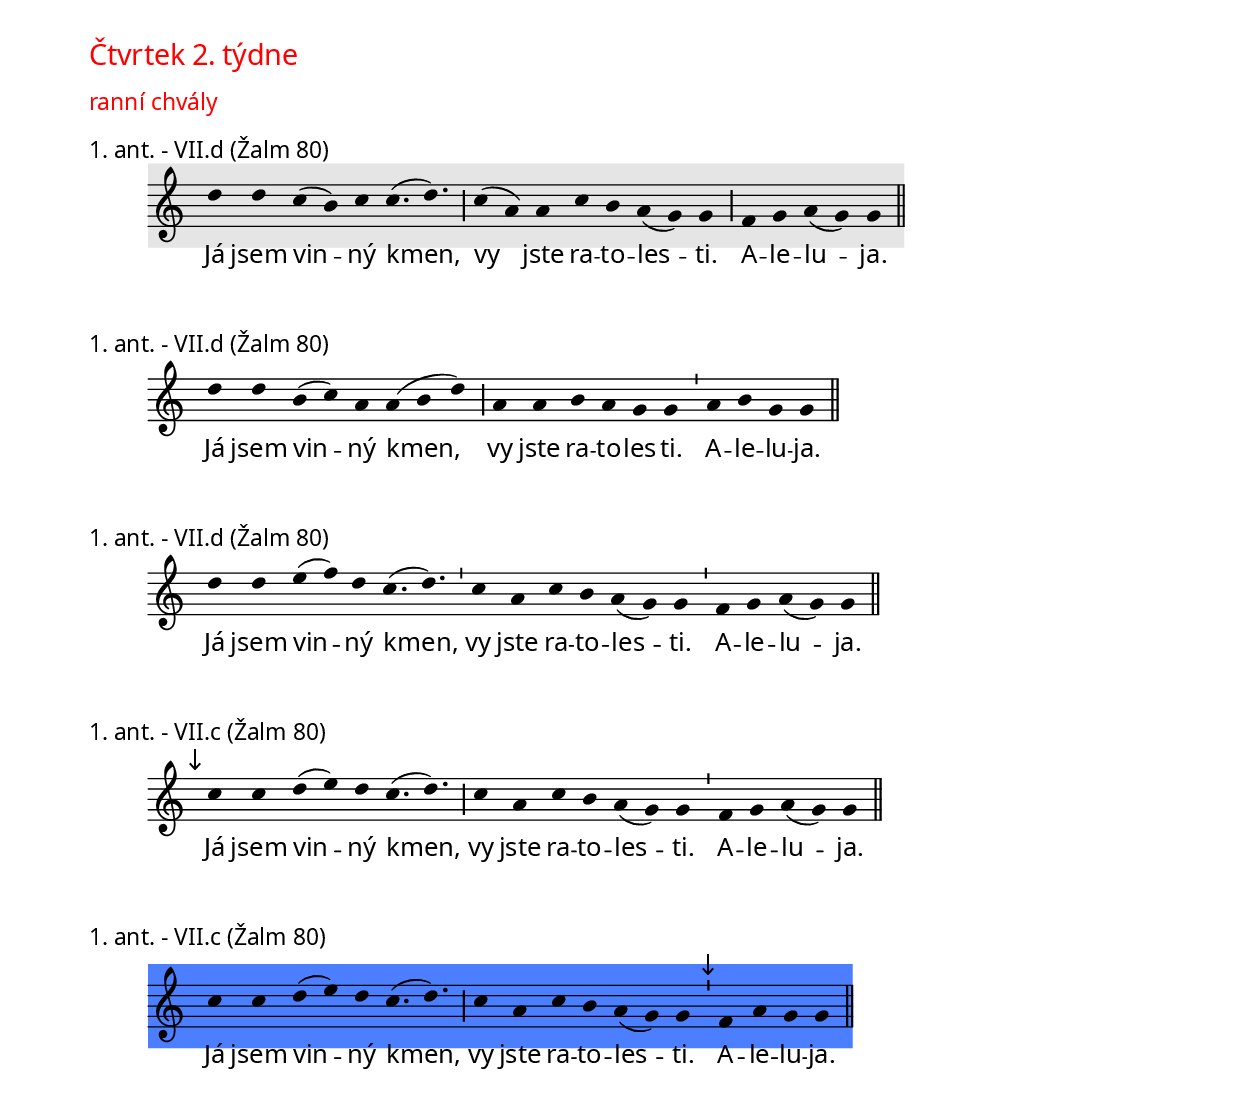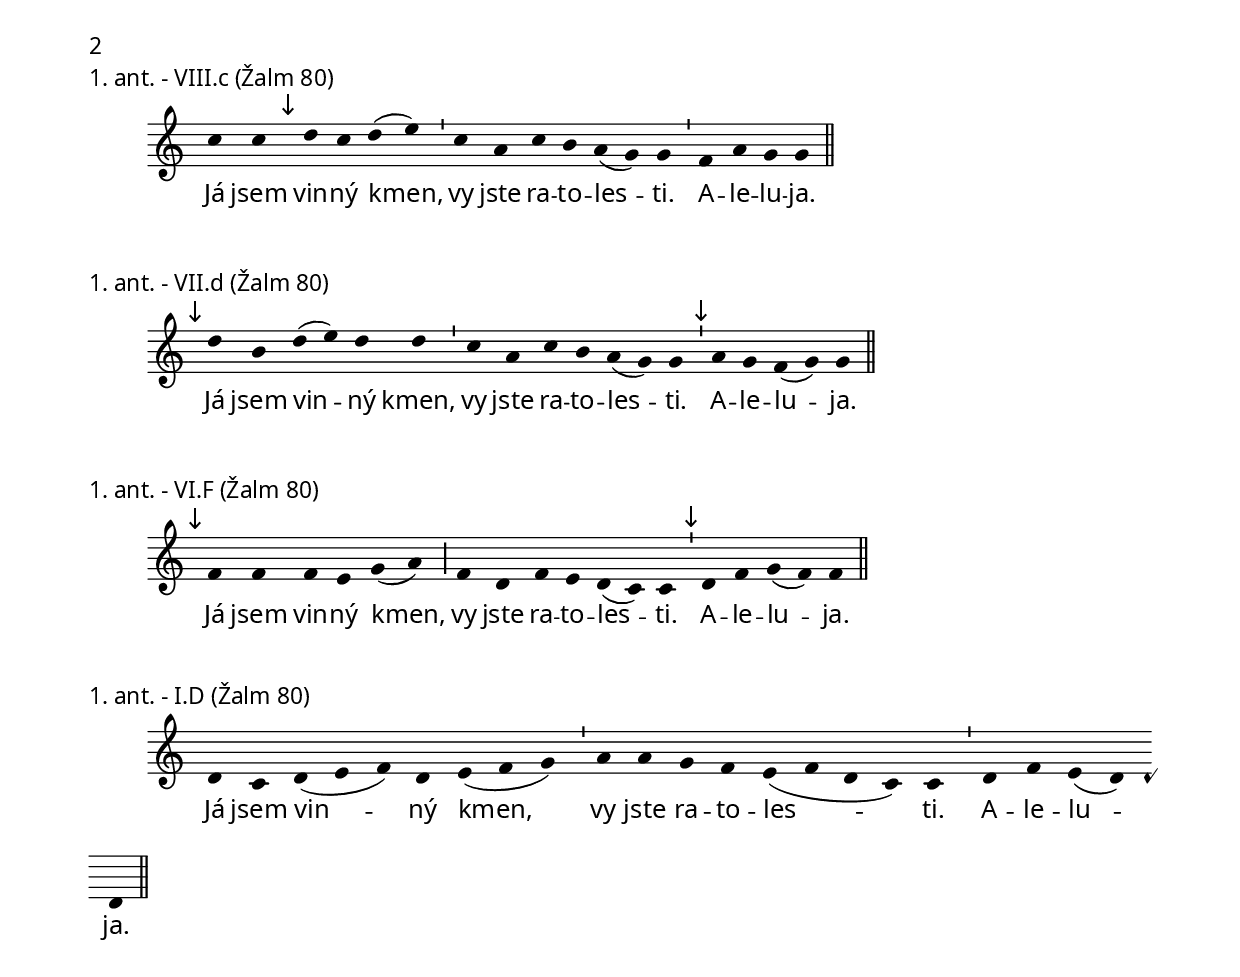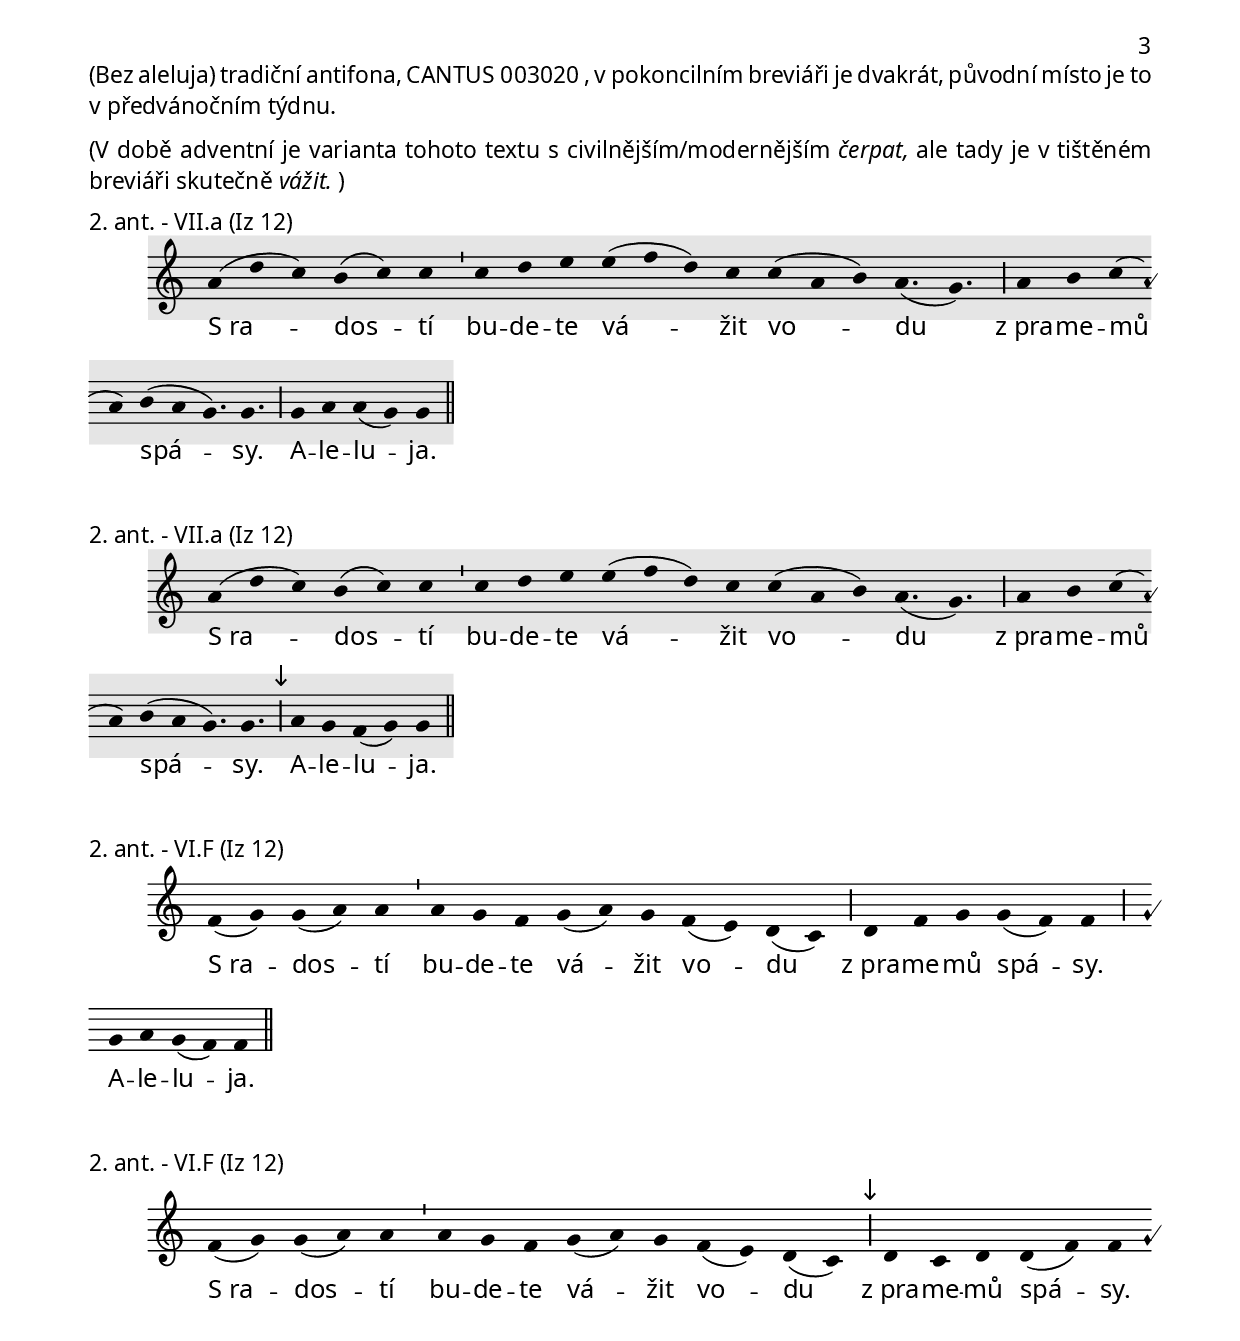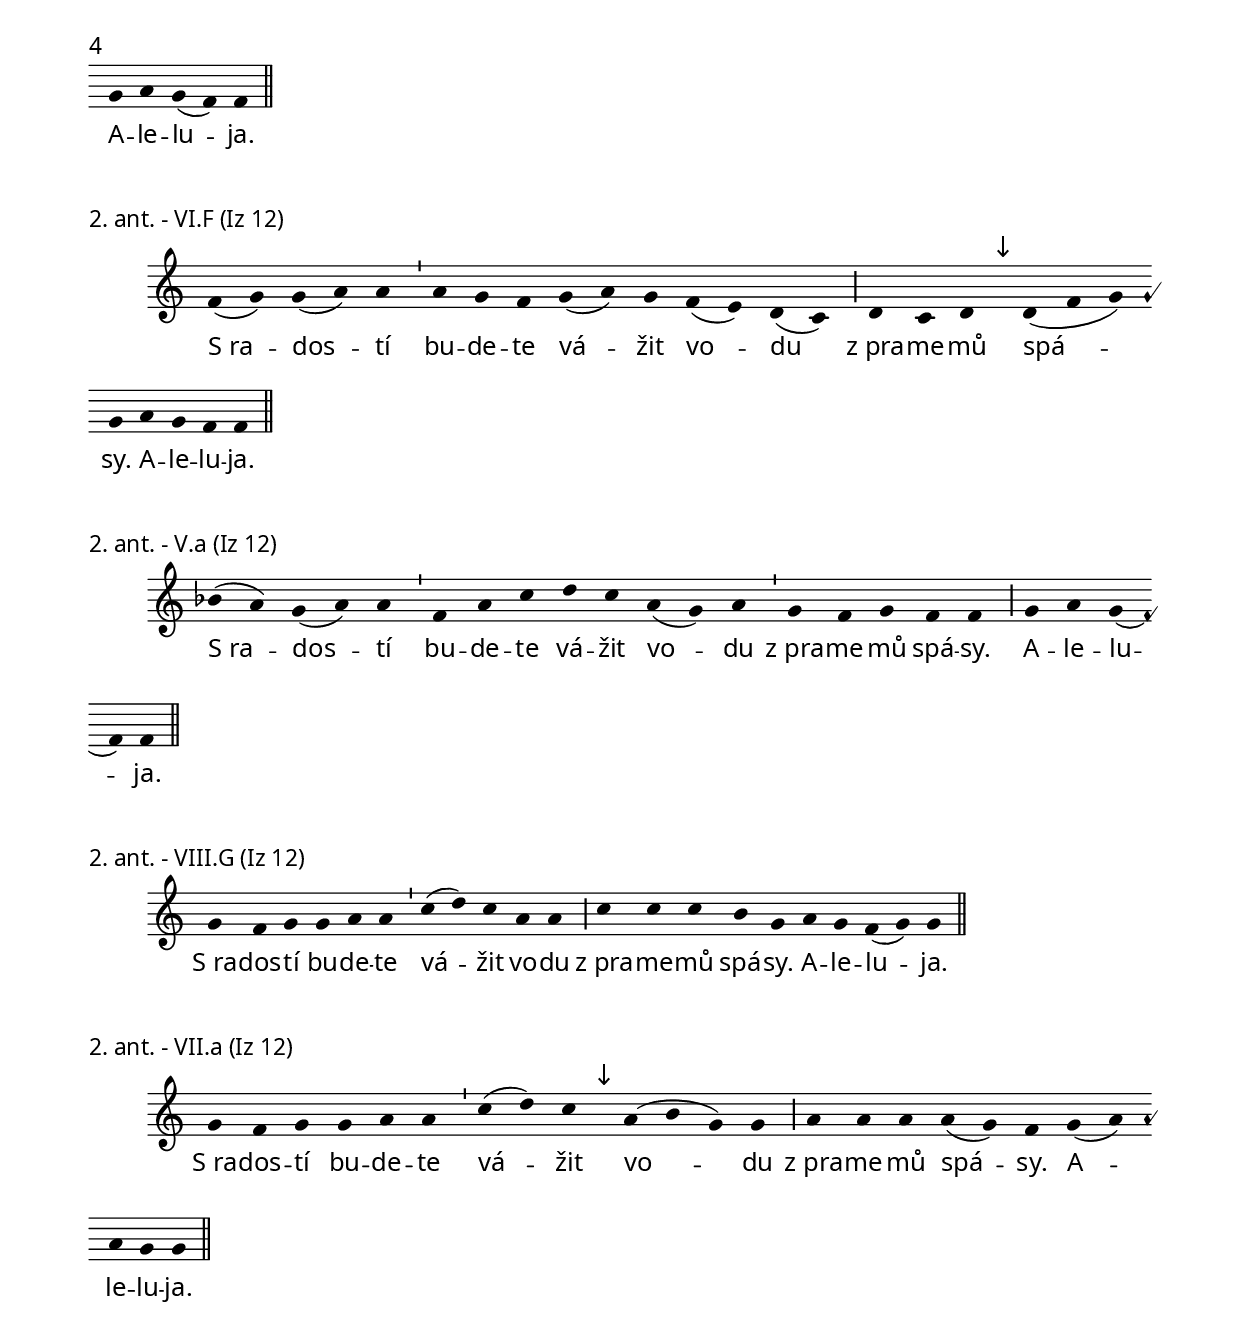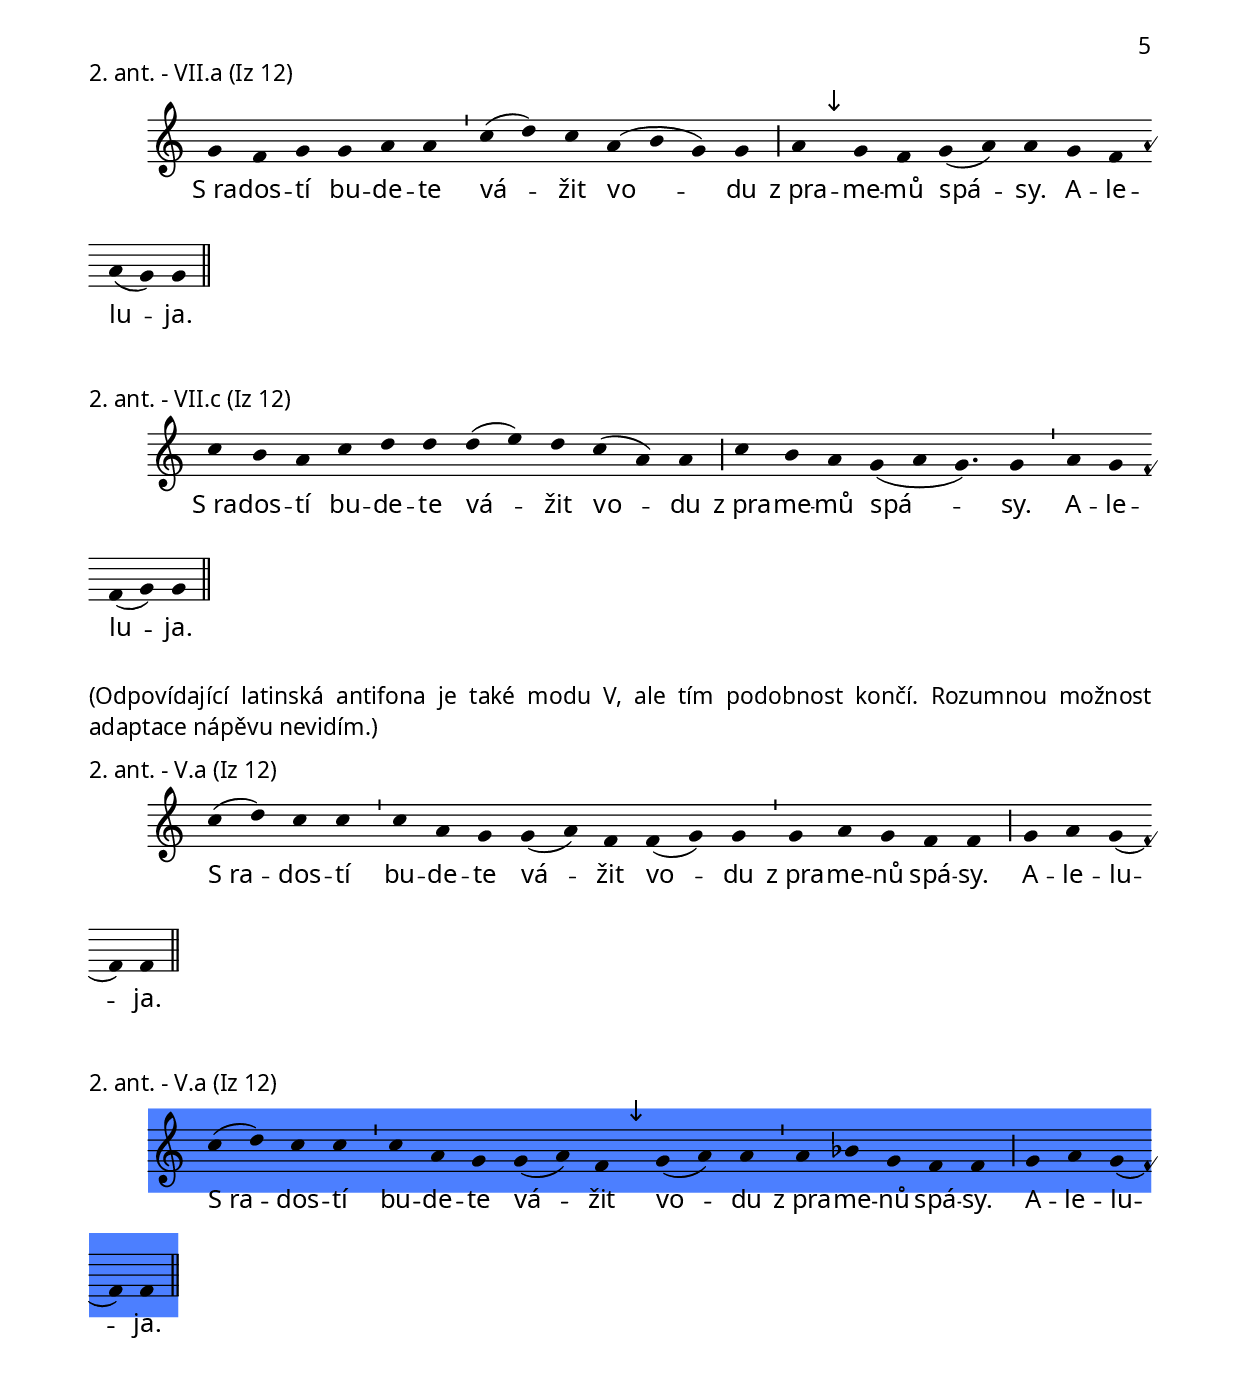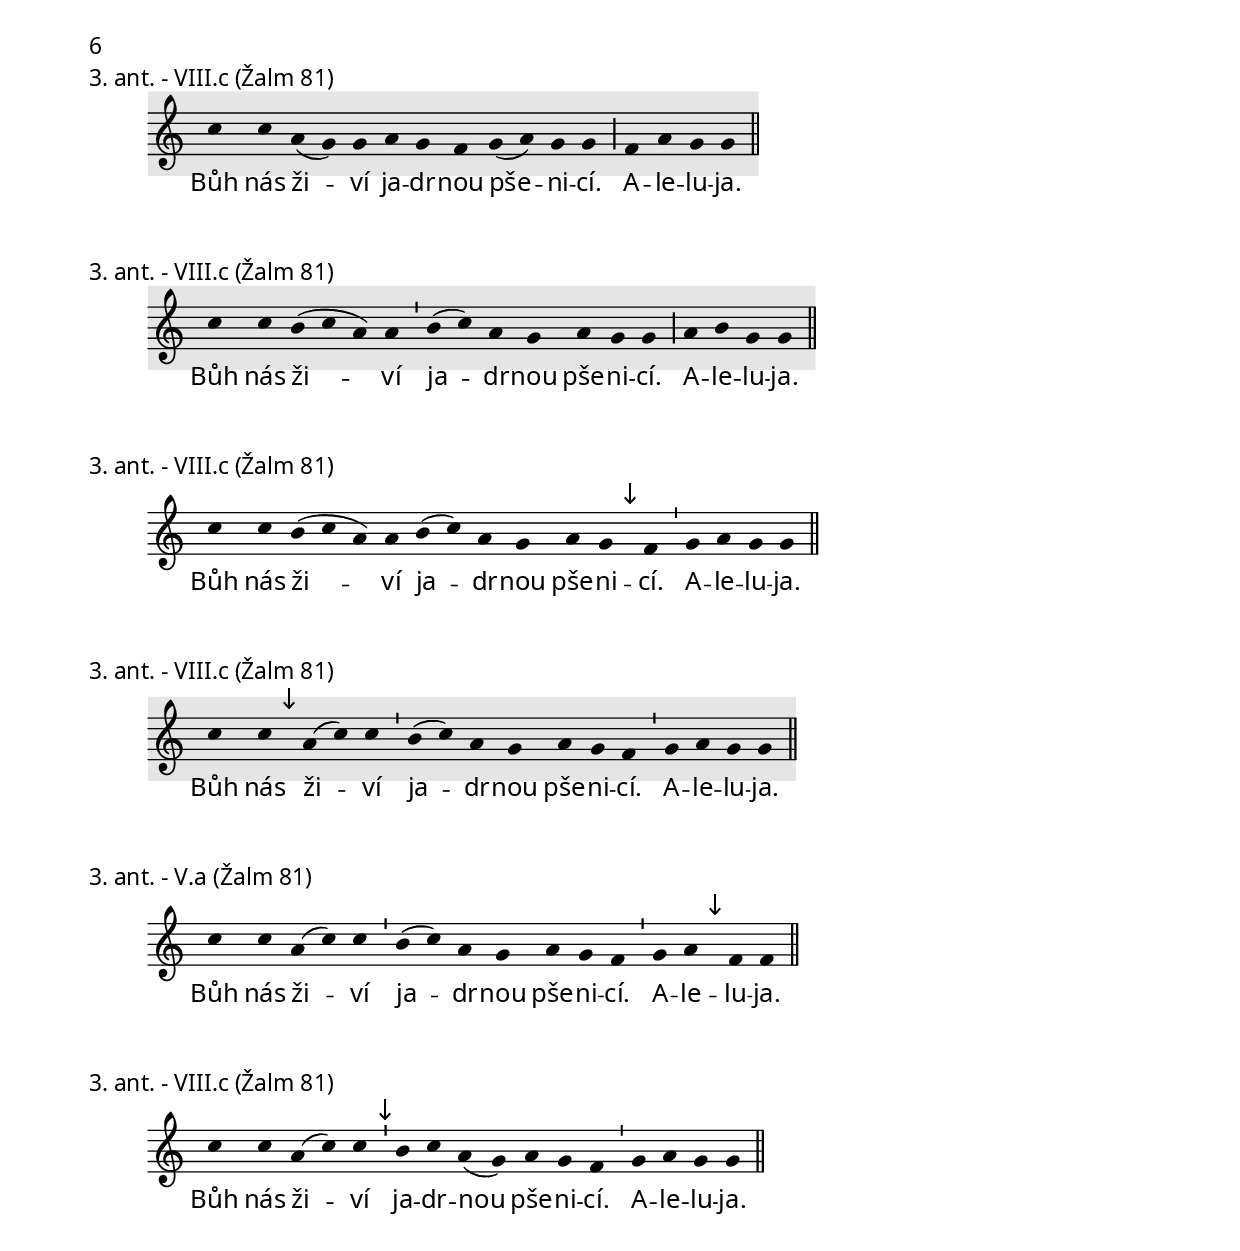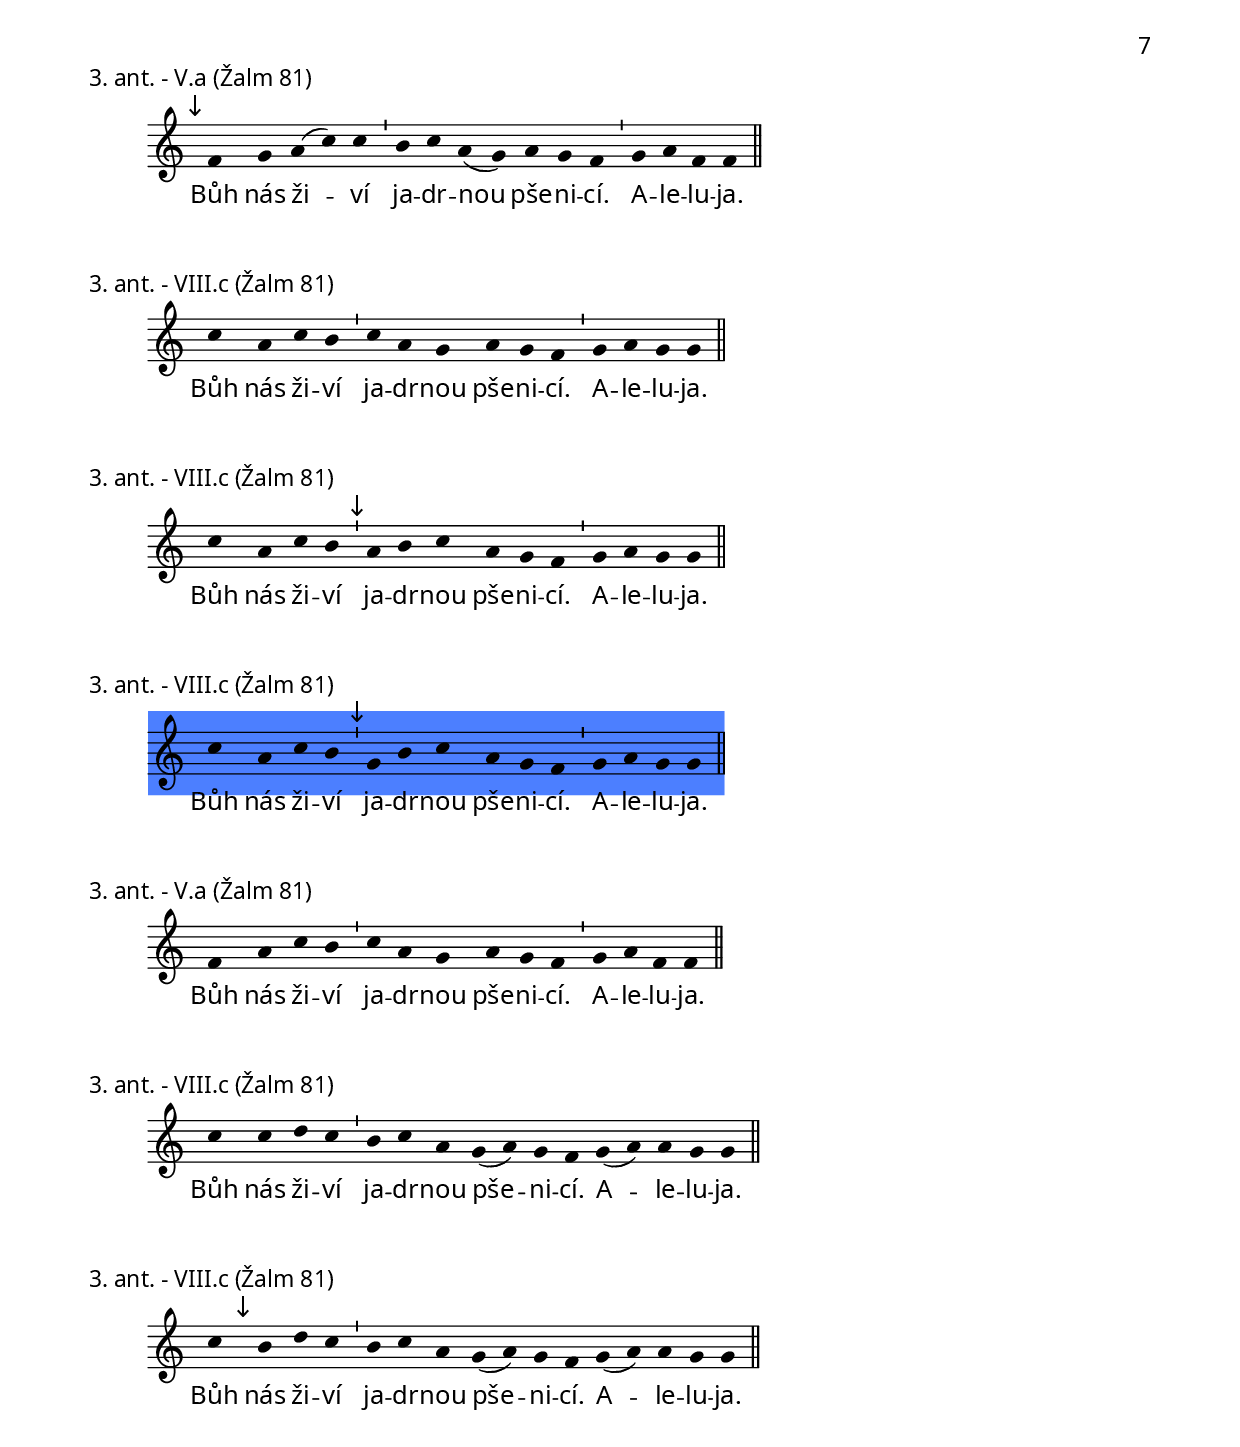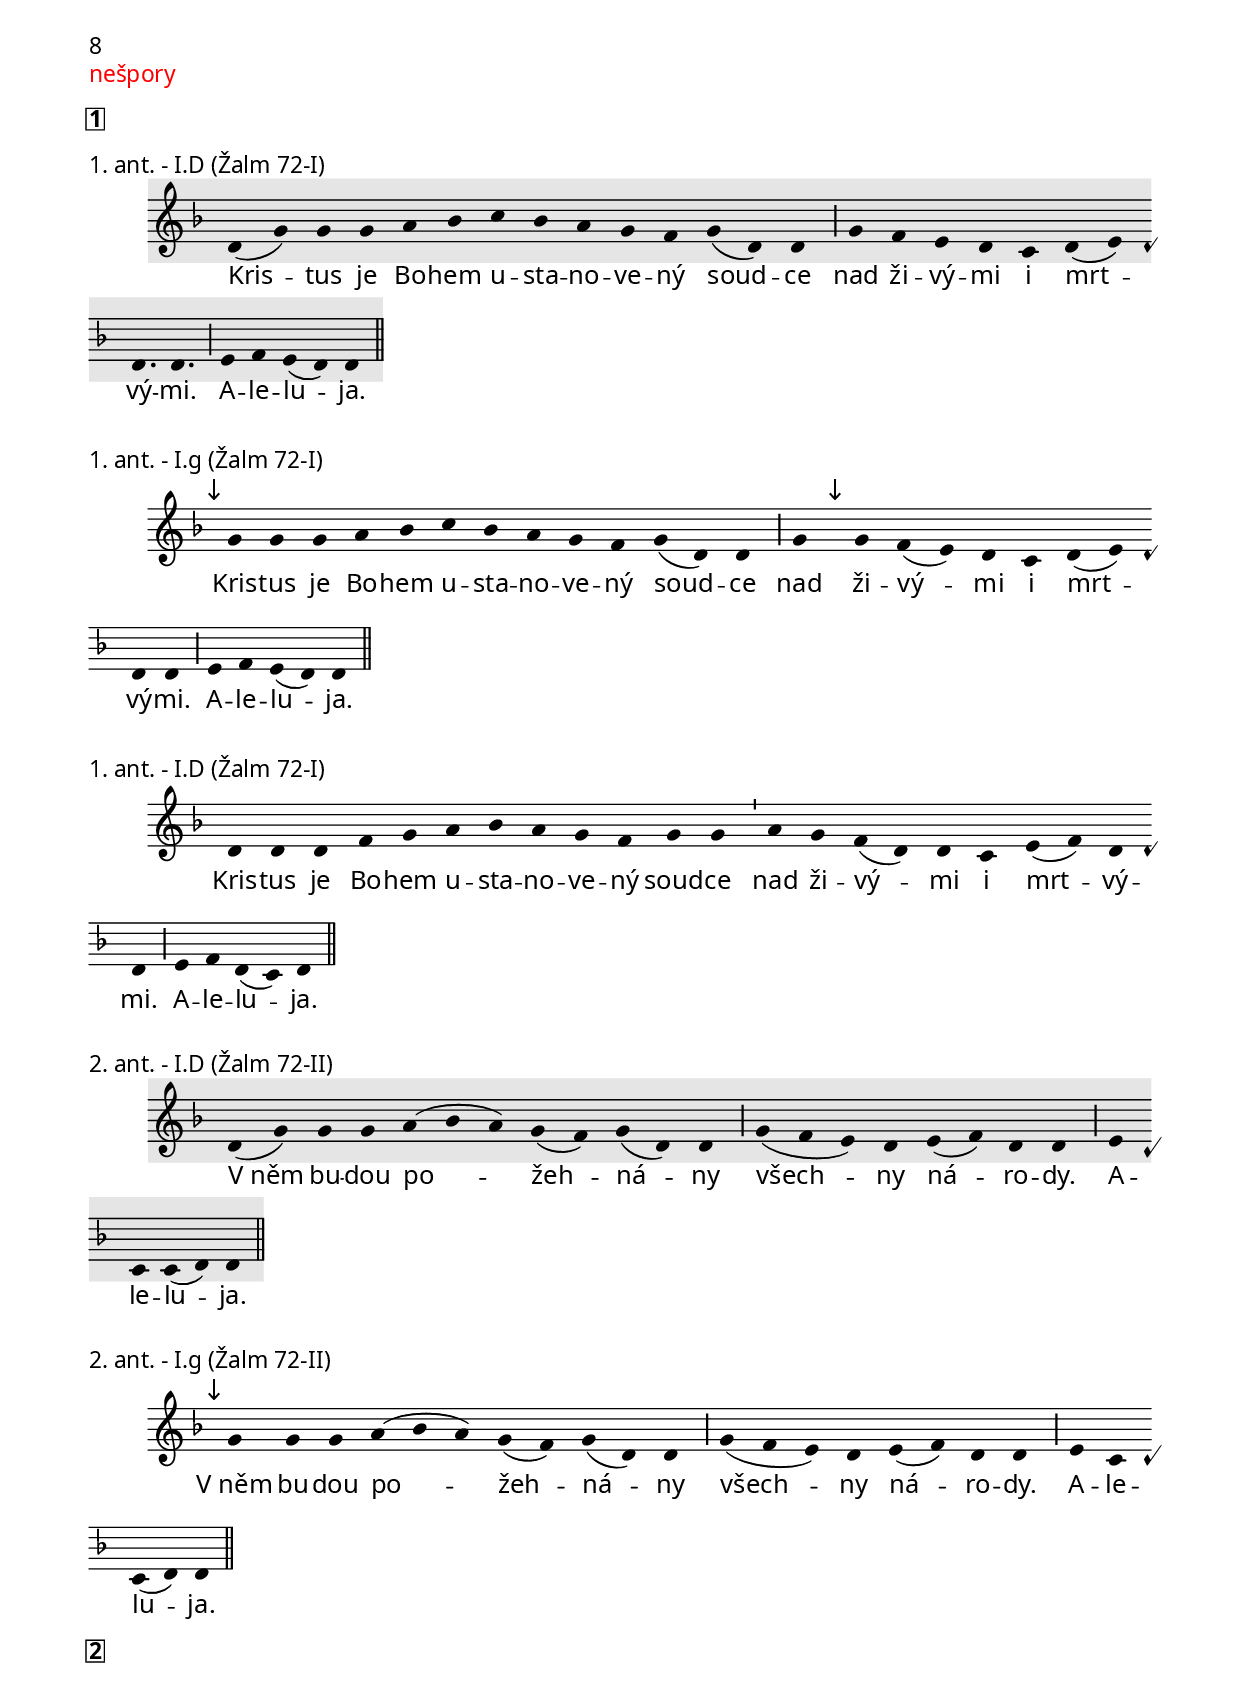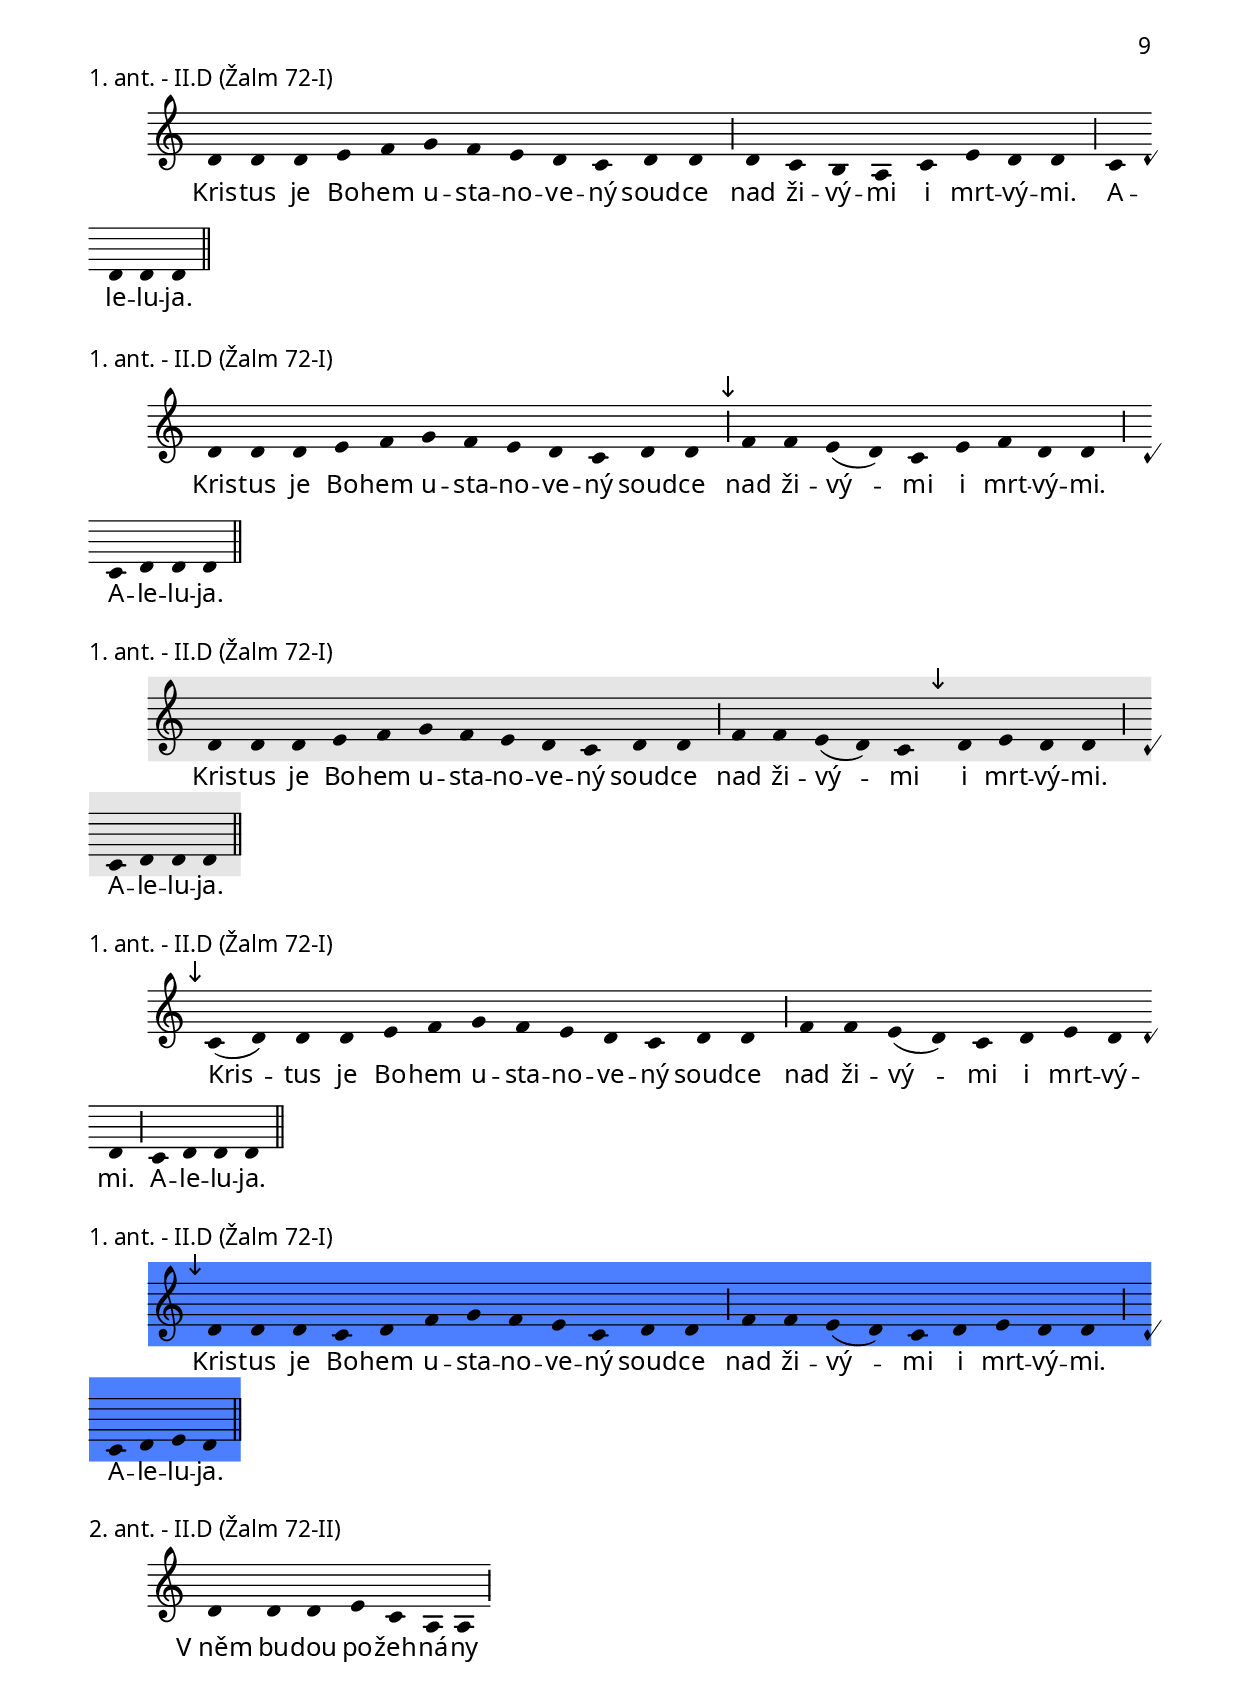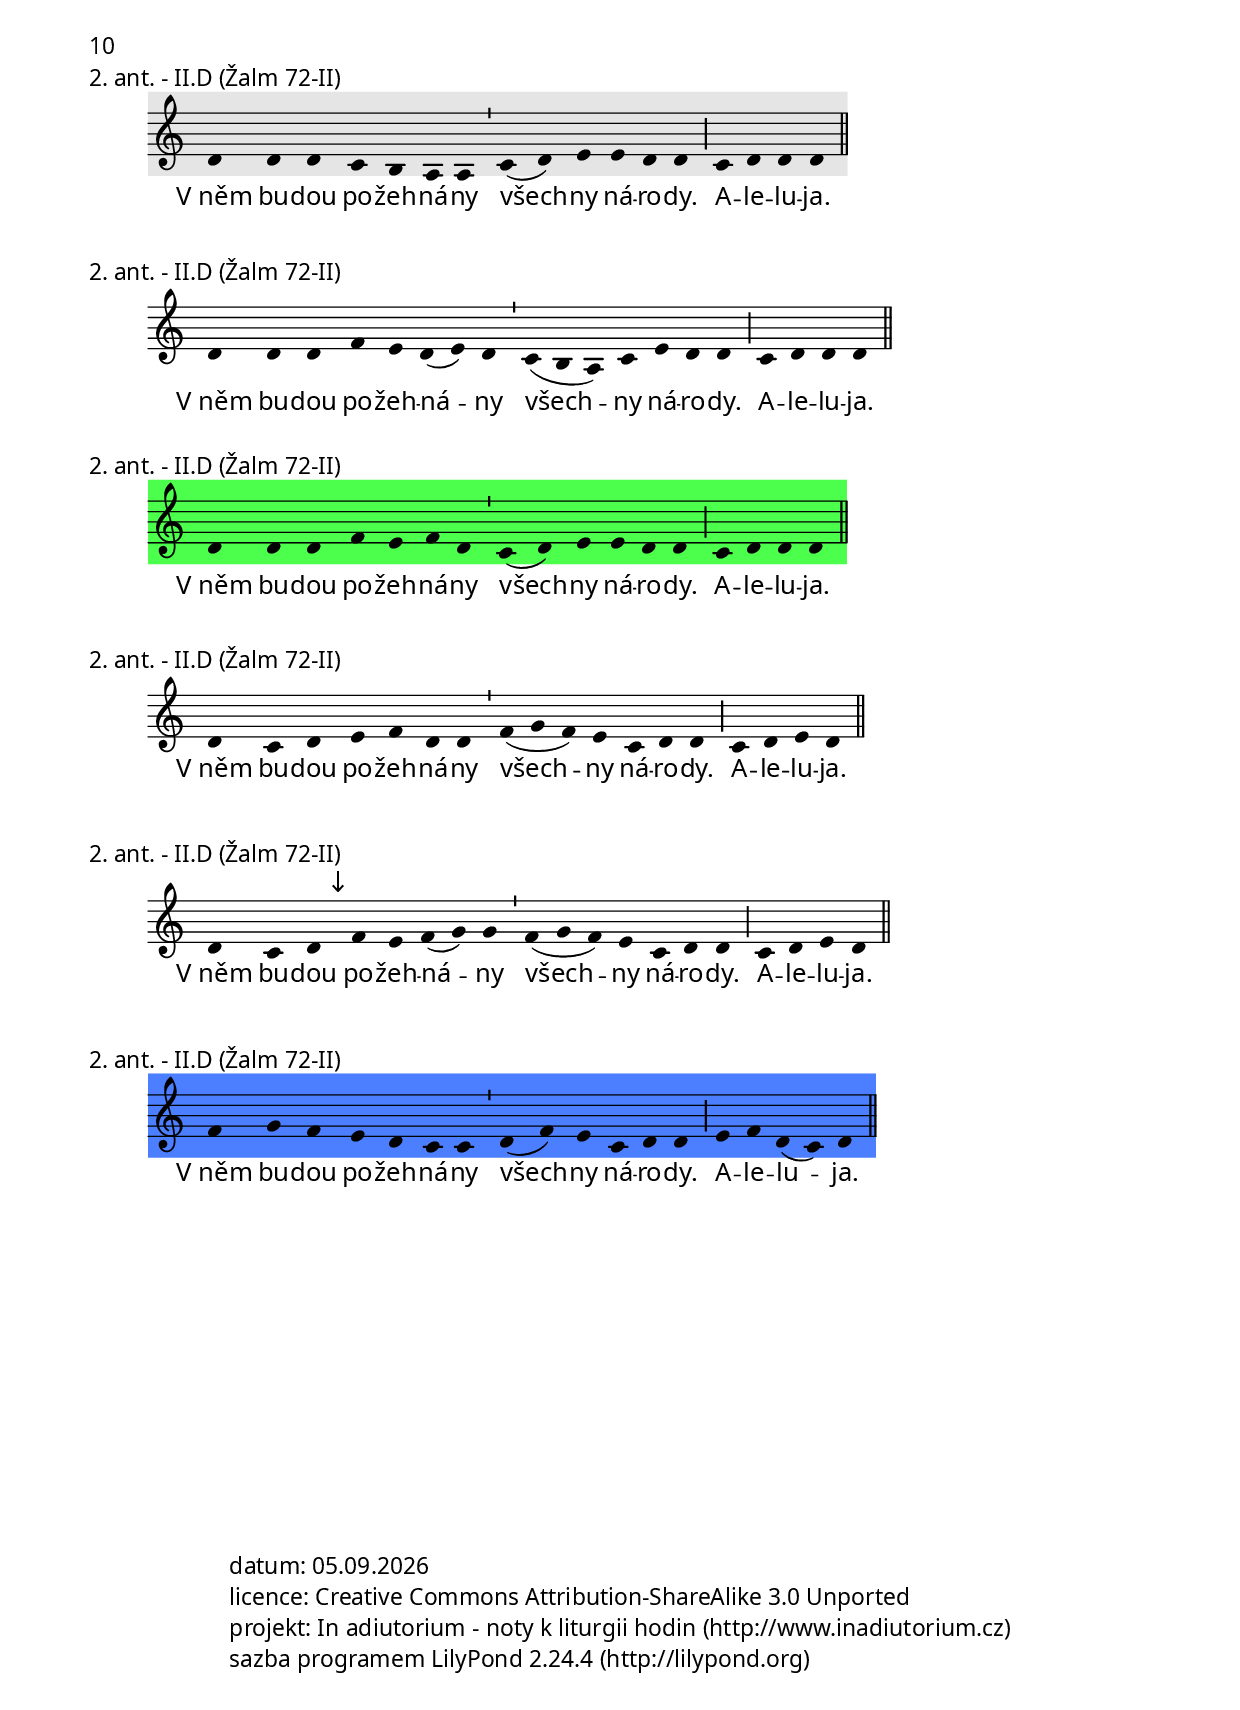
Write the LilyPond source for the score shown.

\include "../spolecne.ly"

\markup {\nadpisDen {Čtvrtek 2. týdne}}

\markup {\nadpisHodinka {"ranní chvály"}}

\score {
  \relative c'' {
    \zvyraznovacSedy
    \choralniRezim
    d4 d c( b) c c4.( d) \barMaior
    c4( a) a c b a( g) g \barMaior
    f g a( g) g \barFinalis
  }
  \addlyrics {
    Já jsem vin -- ný kmen,
    vy jste ra -- to -- les -- ti.
    A -- le -- lu -- ja.
  }
  \header {
    quid = "1. ant."
    modus = "VII"
    differentia = "d"
    psalmus = "Žalm 80"
    id = "rch-a1"
    piece = \markup {\sestavTitulek}
  }
}

\score {
  \relative c'' {
    \choralniRezim
    d4 d b( c) a a( b d) \barMaior
    a a b a g g \barMin
    a b g g \barFinalis
  }
  \addlyrics {
    Já jsem vin -- ný kmen,
    vy jste ra -- to -- les -- ti.
    A -- le -- lu -- ja.
  }
  \header {
    quid = "1. ant."
    modus = "VII"
    differentia = "d"
    psalmus = "Žalm 80"
    id = "rch-a1"
    piece = \markup {\sestavTitulek}
  }
}

\score {
  \relative c'' {
    \choralniRezim
    d4 d e( f) d c4.( d) \barMin
    c4 a c b a( g) g \barMin
    f g a( g) g \barFinalis
  }
  \addlyrics {
    Já jsem vin -- ný kmen,
    vy jste ra -- to -- les -- ti.
    A -- le -- lu -- ja.
  }
  \header {
    quid = "1. ant."
    modus = "VII"
    differentia = "d"
    psalmus = "Žalm 80"
    id = "rch-a1"
    piece = \markup {\sestavTitulek}
  }
}

\score {
  \relative c'' {
    \choralniRezim
    \mark\sipka c4 c d( e) d c4.( d) \barMaior
    c4 a c b a( g) g \barMin
    f g a( g) g \barFinalis
  }
  \addlyrics {
    Já jsem vin -- ný kmen,
    vy jste ra -- to -- les -- ti.
    A -- le -- lu -- ja.
  }
  \header {
    quid = "1. ant."
    modus = "VII"
    differentia = "c"
    psalmus = "Žalm 80"
    id = "rch-a1"
    piece = \markup {\sestavTitulek}
  }
}

\score {
  \relative c'' {
    \zvyraznovacModry
    \choralniRezim
    c4 c d( e) d c4.( d) \barMaior
    c4 a c b a( g) g \barMin
    \mark\sipka f a g g \barFinalis
  }
  \addlyrics {
    Já jsem vin -- ný kmen,
    vy jste ra -- to -- les -- ti.
    A -- le -- lu -- ja.
  }
  \header {
    quid = "1. ant."
    modus = "VII"
    differentia = "c"
    psalmus = "Žalm 80"
    id = "rch-a1"
    piece = \markup {\sestavTitulek}
  }
}

\score {
  \relative c'' {
    \choralniRezim
    c4 c \mark\sipka d c d( e) \barMin
    c4 a c b a( g) g \barMin
    f a g g \barFinalis
  }
  \addlyrics {
    Já jsem vin -- ný kmen,
    vy jste ra -- to -- les -- ti.
    A -- le -- lu -- ja.
  }
  \header {
    quid = "1. ant."
    modus = "VIII"
    differentia = "c"
    psalmus = "Žalm 80"
    id = "rch-a1"
    piece = \markup {\sestavTitulek}
  }
}

\score {
  \relative c'' {
    \choralniRezim
    \mark\sipka d4 b d( e) d d \barMin
    c4 a c b a( g) g \barMin
    \mark\sipka a g f( g) g \barFinalis
  }
  \addlyrics {
    Já jsem vin -- ný kmen,
    vy jste ra -- to -- les -- ti.
    A -- le -- lu -- ja.
  }
  \header {
    quid = "1. ant."
    modus = "VII"
    differentia = "d"
    psalmus = "Žalm 80"
    id = "rch-a1"
    piece = \markup {\sestavTitulek}
  }
}

\score {
  \relative c' {
    \choralniRezim
    \mark\sipka f4 f f e g( a) \barMaior
    f4 d f e d( c) c \barMin
    \mark\sipka d f g( f) f \barFinalis
  }
  \addlyrics {
    Já jsem vin -- ný kmen,
    vy jste ra -- to -- les -- ti.
    A -- le -- lu -- ja.
  }
  \header {
    quid = "1. ant."
    modus = "VI"
    differentia = "F"
    psalmus = "Žalm 80"
    id = "rch-a1"
    piece = \markup {\sestavTitulek}
  }
}

\score {
  \relative c' {
    \choralniRezim
    d4 c d( e f) d e( f g) \barMin
    a a g f e( f d c) c \barMin
    d f e( d) d \barFinalis
  }
  \addlyrics {
    Já jsem vin -- ný kmen,
    vy jste ra -- to -- les -- ti.
    A -- le -- lu -- ja.
  }
  \header {
    quid = "1. ant."
    modus = "I"
    differentia = "D"
    psalmus = "Žalm 80"
    id = "rch-a1"
    piece = \markup {\sestavTitulek}
  }
}

\pageBreak

\markup\justify{
  (Bez aleluja) tradiční antifona, \cantusid-link "003020" ,
  v pokoncilním breviáři je dvakrát,
  původní místo je to v předvánočním týdnu.
}

\markup\justify{
  (V době adventní je varianta tohoto textu s civilnějším/modernějším \italic{čerpat,}
  ale tady je v tištěném breviáři skutečně \italic{vážit.})
}

\score {
  \relative c'' {
    \zvyraznovacSedy
    \choralniRezim
    a4( d c) b( c) c \barMin
    c d e e( f d) c c( a b) a4.( g) \barMaior
    a4 b c( a) b( a g4.) g \barMaior
    g4 a a( g) g \barFinalis
  }
  \addlyrics {
    S_ra -- dos -- tí
    bu -- de -- te vá -- žit vo -- du
    z_pra -- me -- mů spá -- sy.
    A -- le -- lu -- ja.
  }
  \header {
    quid = "2. ant."
    modus = "VII"
    differentia = "a"
    psalmus = "Iz 12"
    id = "rch-a2"
    placet = "Modus VII není příliš vhodný, protože kantikum má řadu krátkých veršů."
    piece = \markup {\sestavTitulek}
  }
}

\score {
  \relative c'' {
    \zvyraznovacSedy
    \choralniRezim
    a4( d c) b( c) c \barMin
    c d e e( f d) c c( a b) a4.( g) \barMaior
    a4 b c( a) b( a g4.) g \barMaior
    \mark\sipka a4 g f( g) g \barFinalis
  }
  \addlyrics {
    S_ra -- dos -- tí
    bu -- de -- te vá -- žit vo -- du
    z_pra -- me -- mů spá -- sy.
    A -- le -- lu -- ja.
  }
  \header {
    quid = "2. ant."
    modus = "VII"
    differentia = "a"
    psalmus = "Iz 12"
    placet = "Modus VII není příliš vhodný, protože kantikum má řadu krátkých veršů;
    mám ji takhle rád, ale takový krásný text si zaslouží pár pokusů o ještě lepší melodii"
    id = "rch-a2"
    piece = \markup {\sestavTitulek}
  }
}

\score {
  \relative c' {
    \choralniRezim
    f4( g) g( a) a \barMin
    a g f g( a) g f( e) d( c) \barMaior
    d f g g( f) f \barMaior
    g a g( f) f \barFinalis
  }
  \addlyrics {
    S_ra -- dos -- tí
    bu -- de -- te vá -- žit vo -- du
    z_pra -- me -- mů spá -- sy.
    A -- le -- lu -- ja.
  }
  \header {
    quid = "2. ant."
    modus = "VI"
    differentia = "F"
    psalmus = "Iz 12"
    id = "rch-a2"
    piece = \markup {\sestavTitulek}
  }
}

\score {
  \relative c' {
    \choralniRezim
    f4( g) g( a) a \barMin
    a g f g( a) g f( e) d( c) \barMaior
    \mark\sipka d c d d( f) f
    g a g( f) f \barFinalis
  }
  \addlyrics {
    S_ra -- dos -- tí
    bu -- de -- te vá -- žit vo -- du
    z_pra -- me -- mů spá -- sy.
    A -- le -- lu -- ja.
  }
  \header {
    quid = "2. ant."
    modus = "VI"
    differentia = "F"
    psalmus = "Iz 12"
    id = "rch-a2"
    piece = \markup {\sestavTitulek}
  }
}

\score {
  \relative c' {
    \choralniRezim
    f4( g) g( a) a \barMin
    a g f g( a) g f( e) d( c) \barMaior
    d c d \mark\sipka d( f g) g
    a g f f \barFinalis
  }
  \addlyrics {
    S_ra -- dos -- tí
    bu -- de -- te vá -- žit vo -- du
    z_pra -- me -- mů spá -- sy.
    A -- le -- lu -- ja.
  }
  \header {
    quid = "2. ant."
    modus = "VI"
    differentia = "F"
    psalmus = "Iz 12"
    id = "rch-a2"
    piece = \markup {\sestavTitulek}
  }
}

\score {
  \relative c'' {
    \choralniRezim
    bes( a) g( a) a \barMin
    f a c d c a( g) a \barMin
    g f g f f \barMaior
    g a g( f) f \barFinalis
  }
  \addlyrics {
    S_ra -- dos -- tí
    bu -- de -- te vá -- žit vo -- du
    z_pra -- me -- mů spá -- sy.
    A -- le -- lu -- ja.
  }
  \header {
    quid = "2. ant."
    modus = "V"
    differentia = "a"
    psalmus = "Iz 12"
    id = "rch-a2"
    piece = \markup {\sestavTitulek}
  }
}

\score {
  \relative c'' {
    \choralniRezim
    g4 f g g a a \barMin
    c( d) c a a \barMaior
    c c c b g
    a g f( g) g \barFinalis
  }
  \addlyrics {
    S_ra -- dos -- tí bu -- de -- te
    vá -- žit vo -- du
    z_pra -- me -- mů spá -- sy.
    A -- le -- lu -- ja.
  }
  \header {
    quid = "2. ant."
    modus = "VIII"
    differentia = "G"
    psalmus = "Iz 12"
    id = "rch-a2"
    piece = \markup {\sestavTitulek}
  }
}

\score {
  \relative c'' {
    \choralniRezim
    g4 f g g a a \barMin
    c( d) c \mark\sipka a( b g) g \barMaior
    a a a a( g) f
    g( a) a g g \barFinalis
  }
  \addlyrics {
    S_ra -- dos -- tí bu -- de -- te
    vá -- žit vo -- du
    z_pra -- me -- mů spá -- sy.
    A -- le -- lu -- ja.
  }
  \header {
    quid = "2. ant."
    modus = "VII"
    differentia = "a"
    psalmus = "Iz 12"
    id = "rch-a2"
    piece = \markup {\sestavTitulek}
  }
}

\score {
  \relative c'' {
    \choralniRezim
    g4 f g g a a \barMin
    c( d) c a( b g) g \barMaior
    a \mark\sipka g f g( a) a
    g f a( g) g \barFinalis
  }
  \addlyrics {
    S_ra -- dos -- tí bu -- de -- te
    vá -- žit vo -- du
    z_pra -- me -- mů spá -- sy.
    A -- le -- lu -- ja.
  }
  \header {
    quid = "2. ant."
    modus = "VII"
    differentia = "a"
    psalmus = "Iz 12"
    id = "rch-a2"
    piece = \markup {\sestavTitulek}
  }
}

\score {
  \relative c'' {
    \choralniRezim
    c4 b a c d d
    d( e) d c( a) a \barMaior
    c b a g( a g4.) g4 \barMin
    a g f( g) g \barFinalis
  }
  \addlyrics {
    S_ra -- dos -- tí bu -- de -- te
    vá -- žit vo -- du
    z_pra -- me -- mů spá -- sy.
    A -- le -- lu -- ja.
  }
  \header {
    quid = "2. ant."
    modus = "VII"
    differentia = "c"
    psalmus = "Iz 12"
    id = "rch-a2"
    piece = \markup {\sestavTitulek}
  }
}

\markup\justify{
  (Odpovídající latinská antifona je také modu V, ale tím podobnost končí.
  Rozumnou možnost adaptace nápěvu nevidím.)
}
\score {
  \relative c'' {
    \choralniRezim
    c4( d) c c \barMin
    c a g g( a) f f( g) g \barMin
    g a g f f \barMaior
    g a g( f) f \barFinalis
  }
  \addlyrics {
    S_ra -- dos -- tí
    bu -- de -- te vá -- žit vo -- du
    z_pra -- me -- nů spá -- sy.
    A -- le -- lu -- ja.
  }
  \header {
    quid = "2. ant."
    modus = "V"
    differentia = "a"
    psalmus = "Iz 12"
    id = "rch-a2"
    piece = \markup {\sestavTitulek}
  }
}

\score {
  \relative c'' {
    \zvyraznovacModry
    \choralniRezim
    c4( d) c c \barMin
    c a g g( a) f \mark\sipka g( a) a \barMin
    a bes g f f \barMaior
    g a g( f) f \barFinalis
  }
  \addlyrics {
    S_ra -- dos -- tí
    bu -- de -- te vá -- žit vo -- du
    z_pra -- me -- nů spá -- sy.
    A -- le -- lu -- ja.
  }
  \header {
    quid = "2. ant."
    modus = "V"
    differentia = "a"
    psalmus = "Iz 12"
    id = "rch-a2"
    piece = \markup {\sestavTitulek}
  }
}

\pageBreak

\score {
  \relative c'' {
    \zvyraznovacSedy
    \choralniRezim
    c4 c a( g) g a g f g( a) g g \barMaior
    f a g g \barFinalis
  }
  \addlyrics {
    Bůh nás ži -- ví ja -- dr -- nou pše -- ni -- cí.
    A -- le -- lu -- ja.
  }
  \header {
    quid = "3. ant."
    modus = "VIII"
    differentia = "c"
    psalmus = "Žalm 81"
    id = "rch-a3"
    fons = "vyňato z: slavnost Těla a Krve Páně, 1.nešp., 2.ant."
    placet = "r - jako výtržek působí nevyváženě - radši složit jinou melodii"
    piece = \markup {\sestavTitulek}
  }
}

\score {
  \relative c'' {
    \zvyraznovacSedy
    \choralniRezim
    c4 c b( c a) a \barMin b( c) a g a g g \barMaior
    a b g g \barFinalis
  }
  \addlyrics {
    Bůh nás ži -- ví ja -- dr -- nou pše -- ni -- cí.
    A -- le -- lu -- ja.
  }
  \header {
    quid = "3. ant."
    modus = "VIII"
    differentia = "c"
    psalmus = "Žalm 81"
    id = "rch-a3"
    piece = \markup {\sestavTitulek}
  }
}

\score {
  \relative c'' {
    \choralniRezim
    c4 c b( c a) a b( c) a g a g \mark\sipka f \barMin
    g a g g \barFinalis
  }
  \addlyrics {
    Bůh nás ži -- ví ja -- dr -- nou pše -- ni -- cí.
    A -- le -- lu -- ja.
  }
  \header {
    quid = "3. ant."
    modus = "VIII"
    differentia = "c"
    psalmus = "Žalm 81"
    id = "rch-a3"
    piece = \markup {\sestavTitulek}
  }
}

\score {
  \relative c'' {
    \zvyraznovacSedy
    \choralniRezim
    c4 c \mark\sipka a( c) c \barMin
    b( c) a g a g f \barMin
    g a g g \barFinalis
  }
  \addlyrics {
    Bůh nás ži -- ví
    ja -- dr -- nou pše -- ni -- cí.
    A -- le -- lu -- ja.
  }
  \header {
    quid = "3. ant."
    modus = "VIII"
    differentia = "c"
    psalmus = "Žalm 81"
    placet = "3 nic moc"
    id = "rch-a3"
    piece = \markup {\sestavTitulek}
  }
}

\score {
  \relative c'' {
    \choralniRezim
    c4 c a( c) c \barMin
    b( c) a g a g f \barMin
    g a \mark\sipka f f \barFinalis
  }
  \addlyrics {
    Bůh nás ži -- ví
    ja -- dr -- nou pše -- ni -- cí.
    A -- le -- lu -- ja.
  }
  \header {
    quid = "3. ant."
    modus = "V"
    differentia = "a"
    psalmus = "Žalm 81"
    id = "rch-a3"
    piece = \markup {\sestavTitulek}
  }
}

\score {
  \relative c'' {
    \choralniRezim
    c4 c a( c) c \barMin
    \mark\sipka b c a( g) a g f \barMin
    g a g g \barFinalis
  }
  \addlyrics {
    Bůh nás ži -- ví
    ja -- dr -- nou pše -- ni -- cí.
    A -- le -- lu -- ja.
  }
  \header {
    quid = "3. ant."
    modus = "VIII"
    differentia = "c"
    psalmus = "Žalm 81"
    id = "rch-a3"
    piece = \markup {\sestavTitulek}
  }
}

\score {
  \relative c' {
    \choralniRezim
    \mark\sipka f4 g a( c) c \barMin
    b c a( g) a g f \barMin
    g a f f \barFinalis
  }
  \addlyrics {
    Bůh nás ži -- ví
    ja -- dr -- nou pše -- ni -- cí.
    A -- le -- lu -- ja.
  }
  \header {
    quid = "3. ant."
    modus = "V"
    differentia = "a"
    psalmus = "Žalm 81"
    id = "rch-a3"
    piece = \markup {\sestavTitulek}
  }
}

\score {
  \relative c'' {
    \choralniRezim
    c4 a c b \barMin
    c a g a g f \barMin
    g a g g \barFinalis
  }
  \addlyrics {
    Bůh nás ži -- ví
    ja -- dr -- nou pše -- ni -- cí.
    A -- le -- lu -- ja.
  }
  \header {
    quid = "3. ant."
    modus = "VIII"
    differentia = "c"
    psalmus = "Žalm 81"
    id = "rch-a3"
    piece = \markup {\sestavTitulek}
  }
}

\score {
  \relative c'' {
    \choralniRezim
    c4 a c b \barMin
    \mark\sipka a b c a g f \barMin
    g a g g \barFinalis
  }
  \addlyrics {
    Bůh nás ži -- ví
    ja -- dr -- nou pše -- ni -- cí.
    A -- le -- lu -- ja.
  }
  \header {
    quid = "3. ant."
    modus = "VIII"
    differentia = "c"
    psalmus = "Žalm 81"
    id = "rch-a3"
    piece = \markup {\sestavTitulek}
  }
}

\score {
  \relative c'' {
    \zvyraznovacModry
    \choralniRezim
    c4 a c b \barMin
    \mark\sipka g b c a g f \barMin
    g a g g \barFinalis
  }
  \addlyrics {
    Bůh nás ži -- ví
    ja -- dr -- nou pše -- ni -- cí.
    A -- le -- lu -- ja.
  }
  \header {
    quid = "3. ant."
    modus = "VIII"
    differentia = "c"
    psalmus = "Žalm 81"
    id = "rch-a3"
    piece = \markup {\sestavTitulek}
  }
}

\score {
  \relative c' {
    \choralniRezim
    f4 a c b \barMin
    c a g a g f \barMin
    g a f f \barFinalis
  }
  \addlyrics {
    Bůh nás ži -- ví
    ja -- dr -- nou pše -- ni -- cí.
    A -- le -- lu -- ja.
  }
  \header {
    quid = "3. ant."
    modus = "V"
    differentia = "a"
    psalmus = "Žalm 81"
    id = "rch-a3"
    piece = \markup {\sestavTitulek}
  }
}

\score {
  \relative c'' {
    \choralniRezim
    c4 c d c \barMin
    b c a g( a) g f
    g( a) a g g \barFinalis
  }
  \addlyrics {
    Bůh nás ži -- ví
    ja -- dr -- nou pše -- ni -- cí.
    A -- le -- lu -- ja.
  }
  \header {
    quid = "3. ant."
    modus = "VIII"
    differentia = "c"
    psalmus = "Žalm 81"
    id = "rch-a3"
    piece = \markup {\sestavTitulek}
  }
}

\score {
  \relative c'' {
    \choralniRezim
    c4 \mark\sipka b d c \barMin
    b c a g( a) g f
    g( a) a g g \barFinalis
  }
  \addlyrics {
    Bůh nás ži -- ví
    ja -- dr -- nou pše -- ni -- cí.
    A -- le -- lu -- ja.
  }
  \header {
    quid = "3. ant."
    modus = "VIII"
    differentia = "c"
    psalmus = "Žalm 81"
    id = "rch-a3"
    piece = \markup {\sestavTitulek}
  }
}

\pageBreak

\markup {\nadpisHodinka {"nešpory"}}

\markup\nadpisSkupiny 1

\score {
  \relative c' {
    \zvyraznovacSedy
    \choralniRezim
    \key f \major
    d4( g) g g a bes c bes a g f g( d) d \barMaior
    g f e d c d( e) d4. d \barMaior
    e4 f e( d) d \barFinalis
  }
  \addlyrics {
    Kris -- tus je Bo -- hem u -- sta -- no -- ve -- ný soud -- ce
    nad ži -- vý -- mi i mrt -- vý -- mi.
    A -- le -- lu -- ja.
  }
  \header {
    quid = "1. ant."
    modus = "I"
    differentia = "D"
    psalmus = "Žalm 72-I"
    id = "na-a1"
    piece = \markup {\sestavTitulek}
  }
}

\score {
  \relative c'' {
    \choralniRezim
    \key f \major
    \mark\sipka g4 g g a bes c bes a g f g( d) d \barMaior
    g \mark\sipka g f( e) d c d( e) d d \barMaior
    e f e( d) d \barFinalis
  }
  \addlyrics {
    Kris -- tus je Bo -- hem u -- sta -- no -- ve -- ný soud -- ce
    nad ži -- vý -- mi i mrt -- vý -- mi.
    A -- le -- lu -- ja.
  }
  \header {
    quid = "1. ant."
    modus = "I"
    differentia = "g"
    psalmus = "Žalm 72-I"
    id = "na-a1"
    piece = \markup {\sestavTitulek}
  }
}

\score {
  \relative c' {
    \choralniRezim
    \key f \major
    d4 d d f g a bes a g f g g \barMin
    a g f( d) d c e( f) d d \barMaior
    e f d( c) d \barFinalis
  }
  \addlyrics {
    Kris -- tus je Bo -- hem u -- sta -- no -- ve -- ný soud -- ce
    nad ži -- vý -- mi i mrt -- vý -- mi.
    A -- le -- lu -- ja.
  }
  \header {
    quid = "1. ant."
    modus = "I"
    differentia = "D"
    psalmus = "Žalm 72-I"
    id = "na-a1"
    piece = \markup {\sestavTitulek}
  }
}

\score {
  \relative c' {
    \zvyraznovacSedy
    \choralniRezim
    \key f \major
    d4( g) g g a( bes a) g( f) g( d) d \barMaior
    g( f e) d e( f) d d \barMaior
    e c c( d) d \barFinalis
  }
  \addlyrics {
    V_něm bu -- dou po -- žeh -- ná -- ny
    všech -- ny ná -- ro -- dy.
    A -- le -- lu -- ja.
  }
  \header {
    quid = "2. ant."
    modus = "I"
    differentia = "D"
    psalmus = "Žalm 72-II"
    id = "ne-a2"
    piece = \markup {\sestavTitulek}
  }
}

\score {
  \relative c'' {
    \choralniRezim
    \key f \major
    \mark\sipka g4 g g a( bes a) g( f) g( d) d \barMaior
    g( f e) d e( f) d d \barMaior
    e c c( d) d \barFinalis
  }
  \addlyrics {
    V_něm bu -- dou po -- žeh -- ná -- ny
    všech -- ny ná -- ro -- dy.
    A -- le -- lu -- ja.
  }
  \header {
    quid = "2. ant."
    modus = "I"
    differentia = "g"
    psalmus = "Žalm 72-II"
    id = "ne-a2"
    piece = \markup {\sestavTitulek}
  }
}

\markup\nadpisSkupiny 2

\score {
  \relative c' {
    \choralniRezim
    d4 d d e f g f e d c d d \barMaior
    d c b a c e d d \barMaior
    c d d d \barFinalis
  }
  \addlyrics {
    Kris -- tus je Bo -- hem u -- sta -- no -- ve -- ný soud -- ce
    nad ži -- vý -- mi i mrt -- vý -- mi.
    A -- le -- lu -- ja.
  }
  \header {
    quid = "1. ant."
    modus = "II"
    differentia = "D"
    psalmus = "Žalm 72-I"
    id = "na-a1"
    piece = \markup {\sestavTitulek}
  }
}

\score {
  \relative c' {
    \choralniRezim
    d4 d d e f g f e d c d d \barMaior
    \mark\sipka f f e( d) c e f d d \barMaior
    c d d d \barFinalis
  }
  \addlyrics {
    Kris -- tus je Bo -- hem u -- sta -- no -- ve -- ný soud -- ce
    nad ži -- vý -- mi i mrt -- vý -- mi.
    A -- le -- lu -- ja.
  }
  \header {
    quid = "1. ant."
    modus = "II"
    differentia = "D"
    psalmus = "Žalm 72-I"
    id = "na-a1"
    piece = \markup {\sestavTitulek}
  }
}

\score {
  \relative c' {
    \zvyraznovacSedy
    \choralniRezim
    d4 d d e f g f e d c d d \barMaior
    f f e( d) c \mark\sipka d e d d \barMaior
    c d d d \barFinalis
  }
  \addlyrics {
    Kris -- tus je Bo -- hem u -- sta -- no -- ve -- ný soud -- ce
    nad ži -- vý -- mi i mrt -- vý -- mi.
    A -- le -- lu -- ja.
  }
  \header {
    quid = "1. ant."
    modus = "II"
    differentia = "D"
    psalmus = "Žalm 72-I"
    id = "na-a1"
    piece = \markup {\sestavTitulek}
  }
}

\score {
  \relative c' {
    \choralniRezim
    \mark\sipka c4( d) d d e f g f e d c d d \barMaior
    f f e( d) c d e d d \barMaior
    c d d d \barFinalis
  }
  \addlyrics {
    Kris -- tus je Bo -- hem u -- sta -- no -- ve -- ný soud -- ce
    nad ži -- vý -- mi i mrt -- vý -- mi.
    A -- le -- lu -- ja.
  }
  \header {
    quid = "1. ant."
    modus = "II"
    differentia = "D"
    psalmus = "Žalm 72-I"
    id = "na-a1"
    piece = \markup {\sestavTitulek}
  }
}

\score {
  \relative c' {
    \zvyraznovacModry
    \choralniRezim
    \mark\sipka d4 d d c d f g f e c d d \barMaior
    f f e( d) c d e d d \barMaior
    c d e d \barFinalis
  }
  \addlyrics {
    Kris -- tus je Bo -- hem u -- sta -- no -- ve -- ný soud -- ce
    nad ži -- vý -- mi i mrt -- vý -- mi.
    A -- le -- lu -- ja.
  }
  \header {
    quid = "1. ant."
    modus = "II"
    differentia = "D"
    psalmus = "Žalm 72-I"
    id = "na-a1"
    piece = \markup {\sestavTitulek}
  }
}

\score {
  \relative c' {
    \choralniRezim
    d4 d d e c a a \barMaior
  }
  \addlyrics {
    V_něm bu -- dou po -- žeh -- ná -- ny
    všech -- ny ná -- ro -- dy.
    A -- le -- lu -- ja.
  }
  \header {
    quid = "2. ant."
    modus = "II"
    differentia = "D"
    psalmus = "Žalm 72-II"
    id = "ne-a2"
    piece = \markup {\sestavTitulek}
  }
}

\score {
  \relative c' {
    \zvyraznovacSedy
    \choralniRezim
    d4 d d c b a a \barMin
    c( d) e e d d \barMaior
    c d d d \barFinalis
  }
  \addlyrics {
    V_něm bu -- dou po -- žeh -- ná -- ny
    všech -- ny ná -- ro -- dy.
    A -- le -- lu -- ja.
  }
  \header {
    quid = "2. ant."
    modus = "II"
    differentia = "D"
    psalmus = "Žalm 72-II"
    id = "ne-a2"
    piece = \markup {\sestavTitulek}
  }
}

\score {
  \relative c' {
    \choralniRezim
    d4 d d f e d( e) d \barMin
    c( b a) c e d d \barMaior
    c d d d \barFinalis
  }
  \addlyrics {
    V_něm bu -- dou po -- žeh -- ná -- ny
    všech -- ny ná -- ro -- dy.
    A -- le -- lu -- ja.
  }
  \header {
    quid = "2. ant."
    modus = "II"
    differentia = "D"
    psalmus = "Žalm 72-II"
    id = "ne-a2"
    piece = \markup {\sestavTitulek}
  }
}

\score {
  \relative c' {
    \zvyraznovacZeleny
    \choralniRezim
    d4 d d f e f d \barMin
    c( d) e e d d \barMaior
    c d d d \barFinalis
  }
  \addlyrics {
    V_něm bu -- dou po -- žeh -- ná -- ny
    všech -- ny ná -- ro -- dy.
    A -- le -- lu -- ja.
  }
  \header {
    quid = "2. ant."
    modus = "II"
    differentia = "D"
    psalmus = "Žalm 72-II"
    id = "ne-a2"
    piece = \markup {\sestavTitulek}
  }
}

\score {
  \relative c' {
    \choralniRezim
    d4 c d e f d d \barMin
    f( g f) e c d d \barMaior
    c d e d \barFinalis
  }
  \addlyrics {
    V_něm bu -- dou po -- žeh -- ná -- ny
    všech -- ny ná -- ro -- dy.
    A -- le -- lu -- ja.
  }
  \header {
    quid = "2. ant."
    modus = "II"
    differentia = "D"
    psalmus = "Žalm 72-II"
    id = "ne-a2"
    piece = \markup {\sestavTitulek}
  }
}

\score {
  \relative c' {
    \choralniRezim
    d4 c d \mark\sipka f e f( g) g \barMin
    f( g f) e c d d \barMaior
    c d e d \barFinalis
  }
  \addlyrics {
    V_něm bu -- dou po -- žeh -- ná -- ny
    všech -- ny ná -- ro -- dy.
    A -- le -- lu -- ja.
  }
  \header {
    quid = "2. ant."
    modus = "II"
    differentia = "D"
    psalmus = "Žalm 72-II"
    id = "ne-a2"
    piece = \markup {\sestavTitulek}
  }
}

\score {
  \relative c' {
    \zvyraznovacModry
    \choralniRezim
    f4 g f e d c c \barMin
    d( f) e c d d \barMaior
    e f d( c) d \barFinalis
  }
  \addlyrics {
    V_něm bu -- dou po -- žeh -- ná -- ny
    všech -- ny ná -- ro -- dy.
    A -- le -- lu -- ja.
  }
  \header {
    quid = "2. ant."
    modus = "II"
    differentia = "D"
    psalmus = "Žalm 72-II"
    id = "ne-a2"
    piece = \markup {\sestavTitulek}
  }
}

%\score { \velikTIIctvrtekNespAntIII }